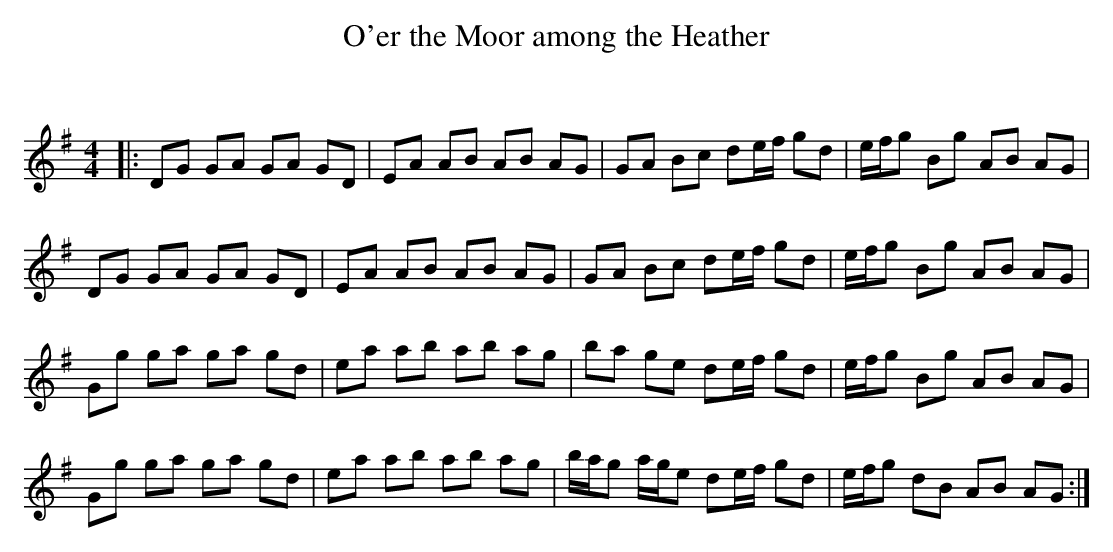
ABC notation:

X:1
T: O'er the Moor among the Heather
C:
Q: 232
K:G
M:4/4
L:1/8
|:DG GA GA GD|EA AB AB AG|GA Bc de1/2f1/2 gd|e1/2f1/2g Bg AB AG|
DG GA GA GD|EA AB AB AG|GA Bc de1/2f1/2 gd|e1/2f1/2g Bg AB AG|
Gg ga ga gd|ea ab ab ag|ba ge de1/2f1/2 gd|e1/2f1/2g Bg AB AG|
Gg ga ga gd|ea ab ab ag|b1/2a1/2g a1/2g1/2e de1/2f1/2 gd|e1/2f1/2g dB AB AG:|
